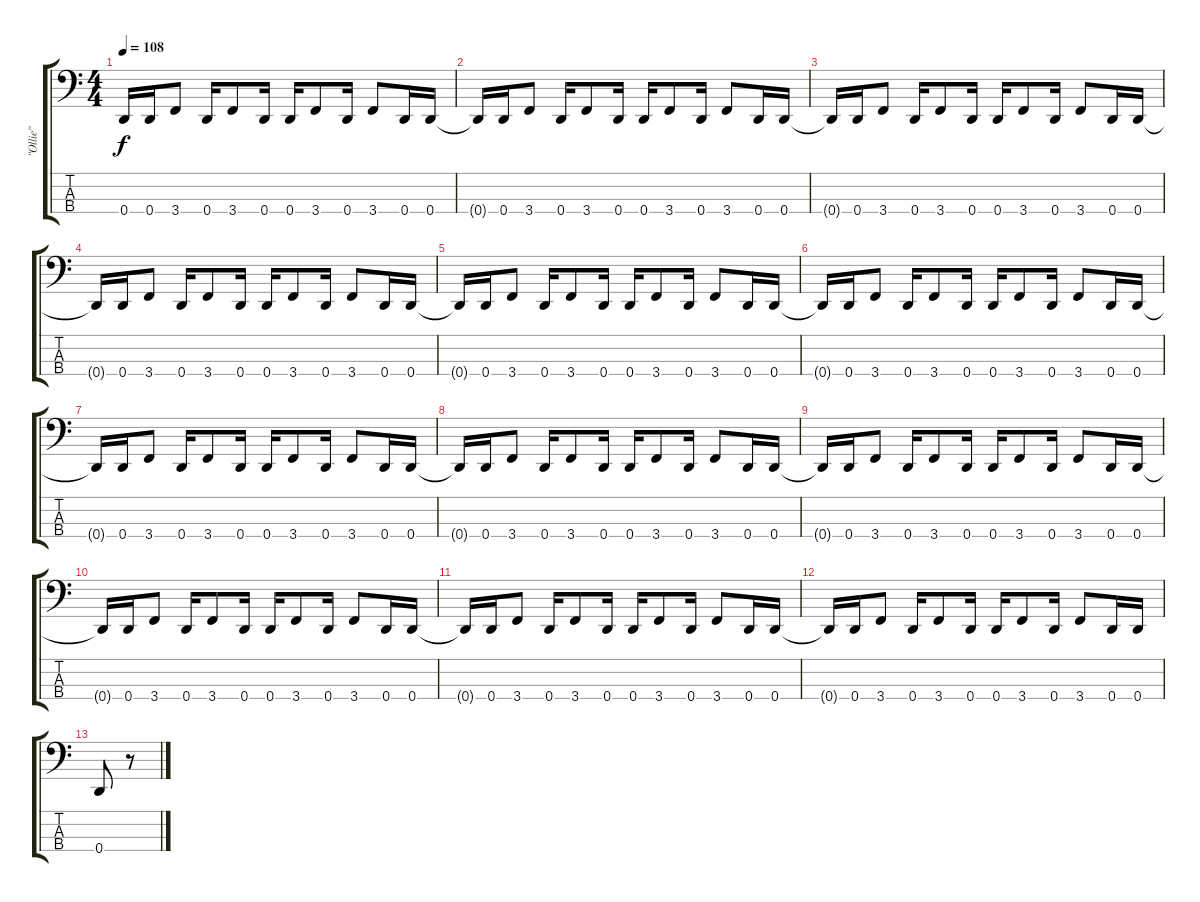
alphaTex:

\track ("\"Ollie\"" "\"Ollie\"") {instrument electricbasspick}
\staff {score tabs}
\tuning (G2 D2 A1 D1) {hide}
\ts (4 4)
\tempo 108
\clef f4
\ks c
0.4{t}.16{dy f} 0.4.16 3.4.8 0.4.16 3.4.8 0.4.16 0.4.16 3.4.8 0.4.16 3.4.8 0.4.16 0.4.16 |
0.4{t}.16 0.4.16 3.4.8 0.4.16 3.4.8 0.4.16 0.4.16 3.4.8 0.4.16 3.4.8 0.4.16 0.4.16 |
0.4{t}.16 0.4.16 3.4.8 0.4.16 3.4.8 0.4.16 0.4.16 3.4.8 0.4.16 3.4.8 0.4.16 0.4.16 |
0.4{t}.16 0.4.16 3.4.8 0.4.16 3.4.8 0.4.16 0.4.16 3.4.8 0.4.16 3.4.8 0.4.16 0.4.16 |
0.4{t}.16 0.4.16 3.4.8 0.4.16 3.4.8 0.4.16 0.4.16 3.4.8 0.4.16 3.4.8 0.4.16 0.4.16 |
0.4{t}.16 0.4.16 3.4.8 0.4.16 3.4.8 0.4.16 0.4.16 3.4.8 0.4.16 3.4.8 0.4.16 0.4.16 |
0.4{t}.16 0.4.16 3.4.8 0.4.16 3.4.8 0.4.16 0.4.16 3.4.8 0.4.16 3.4.8 0.4.16 0.4.16 |
0.4{t}.16 0.4.16 3.4.8 0.4.16 3.4.8 0.4.16 0.4.16 3.4.8 0.4.16 3.4.8 0.4.16 0.4.16 |
0.4{t}.16 0.4.16 3.4.8 0.4.16 3.4.8 0.4.16 0.4.16 3.4.8 0.4.16 3.4.8 0.4.16 0.4.16 |
0.4{t}.16 0.4.16 3.4.8 0.4.16 3.4.8 0.4.16 0.4.16 3.4.8 0.4.16 3.4.8 0.4.16 0.4.16 |
0.4{t}.16 0.4.16 3.4.8 0.4.16 3.4.8 0.4.16 0.4.16 3.4.8 0.4.16 3.4.8 0.4.16 0.4.16 |
0.4{t}.16 0.4.16 3.4.8 0.4.16 3.4.8 0.4.16 0.4.16 3.4.8 0.4.16 3.4.8 0.4.16 0.4.16 |
0.4.8 r.8
